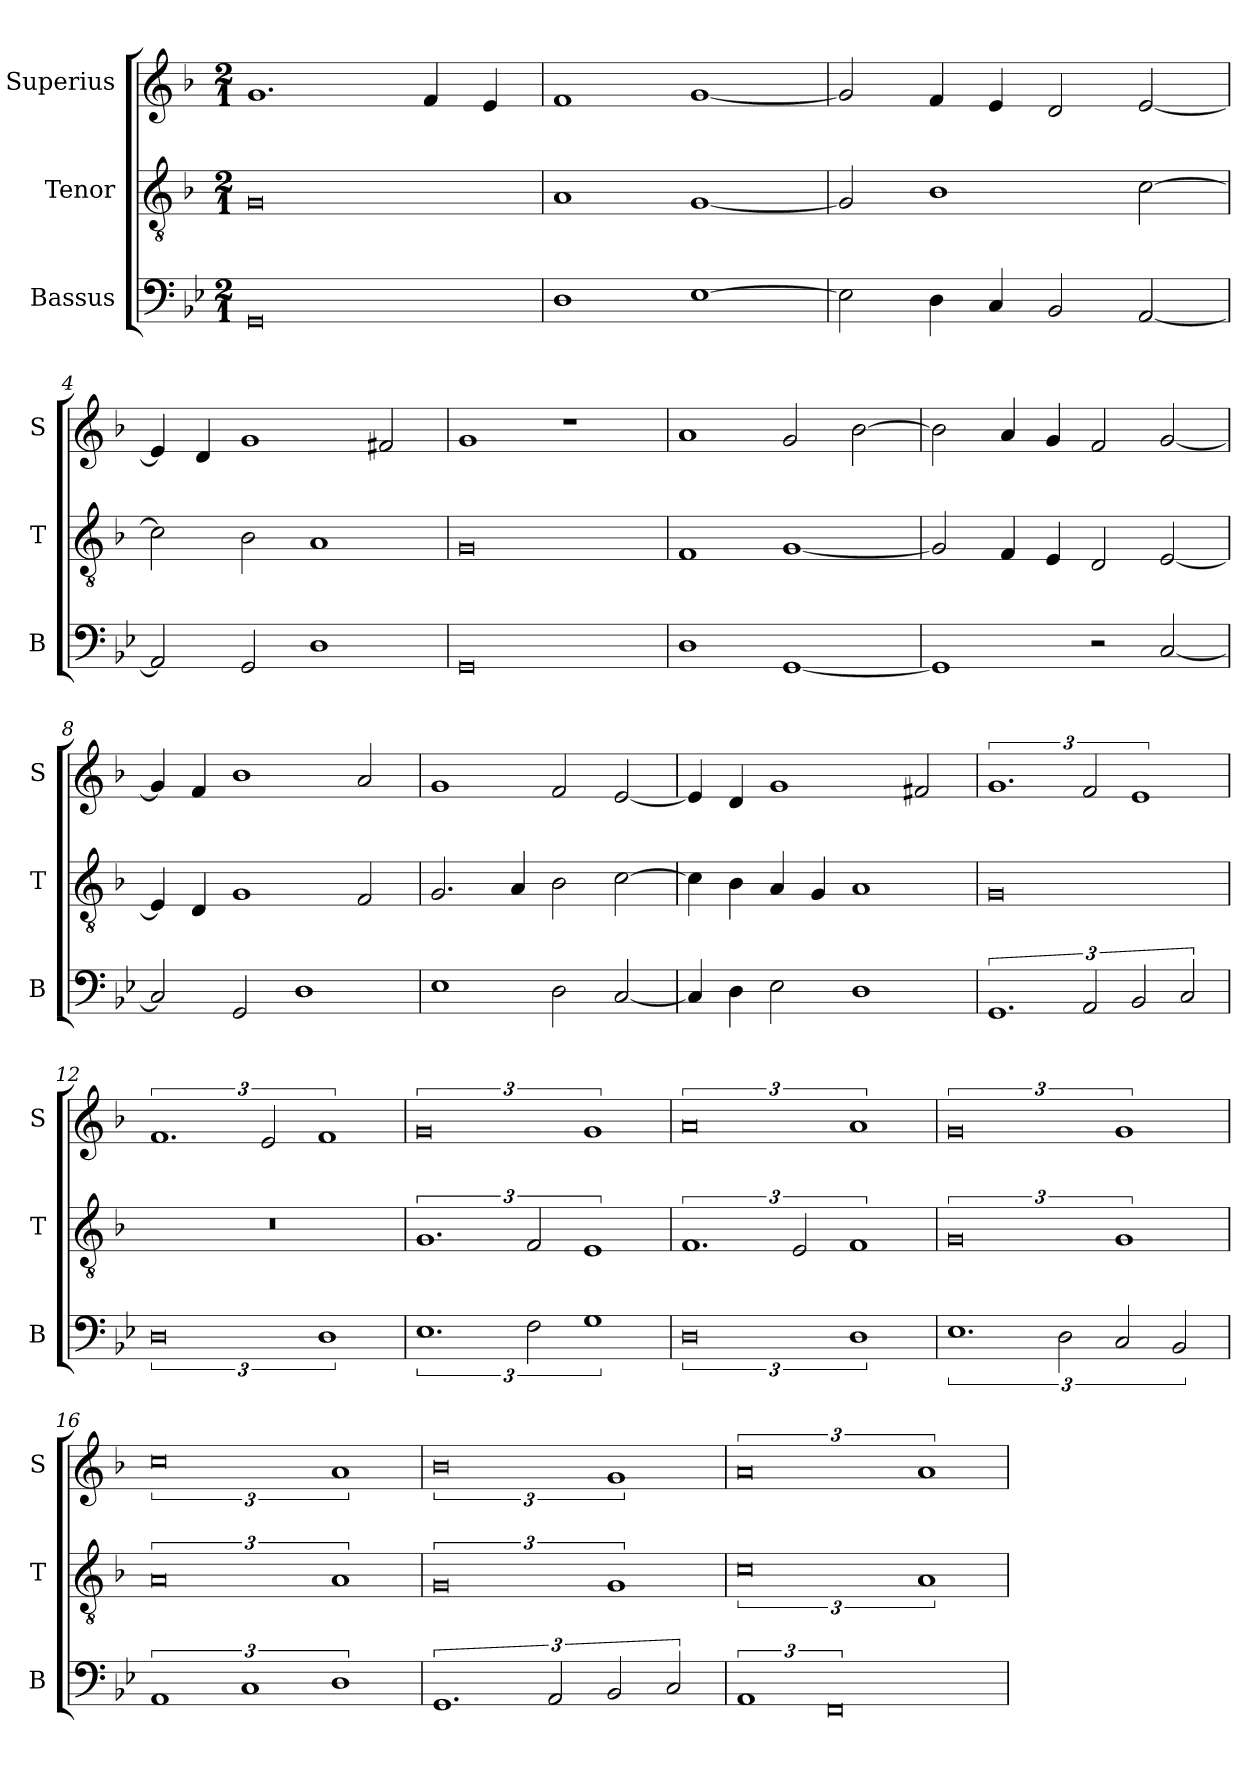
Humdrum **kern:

**kern	**kern	**kern
*part3	*part2	*part1
*staff3	*staff2	*staff1
*I"Bassus	*I"Tenor	*I"Superius
*I'B	*I'T	*I'S
*clefF4	*clefGv2	*clefG2
*k[b-e-]	*k[b-]	*k[b-]
*M2/1	*M2/1	*M2/1
=1	=1	=1
0GG	0G	1.g
.	.	4f
.	.	4e
=2	=2	=2
1D	1A	1f
[1E-	[1G	[1g
=3	=3	=3
2E-]	2G]	2g]
4D	1B-	4f
4C	.	4e
2BB-	.	2d
[2AA	[2c	[2e
=4	=4	=4
2AA]	2c]	4e]
.	.	4d
2GG	2B-	1g
1D	1A	.
.	.	2f#X
=5	=5	=5
0GG	0G	1g
.	.	1r
=6	=6	=6
1D	1F	1a
[1GG	[1G	2g
.	.	[2b-
=7	=7	=7
1GG]	2G]	2b-]
.	4F	4a
.	4E	4g
2r	2D	2f
[2C	[2E	[2g
=8	=8	=8
2C]	4E]	4g]
.	4D	4f
2GG	1G	1b-
1D	.	.
.	2F	2a
=9	=9	=9
1E-	2.G	1g
.	4A	.
2D	2B-	2f
[2C	[2c	[2e
=10	=10	=10
4C]	4c]	4e]
4D	4B-	4d
2E-	4A	1g
.	4G	.
1D	1A	.
.	.	2f#X
=11	=11	=11
3%2.GG	0G	3%2.g
3AA	.	3f
3BB-	.	3%2e
3C	.	.
=12	=12	=12
3%4D	0r	3%2.f
.	.	3e
3%2D	.	3%2f
=13	=13	=13
3%2.E-	3%2.G	3%4g
3F	3F	.
3%2G	3%2E	3%2g
=14	=14	=14
3%4D	3%2.F	3%4a
.	3E	.
3%2D	3%2F	3%2a
=15	=15	=15
3%2.E-	3%4G	3%4g
3D	.	.
3C	3%2G	3%2g
3BB-	.	.
=16	=16	=16
3%2AA	3%4A	3%4cc
3%2C	.	.
3%2D	3%2A	3%2a
=17	=17	=17
3%2.GG	3%4G	3%4b-
3AA	.	.
3BB-	3%2G	3%2g
3C	.	.
=18	=18	=18
3%2AA	3%4c	3%4a
3%4FF	.	.
.	3%2A	3%2a
=	=	=
*-	*-	*-
